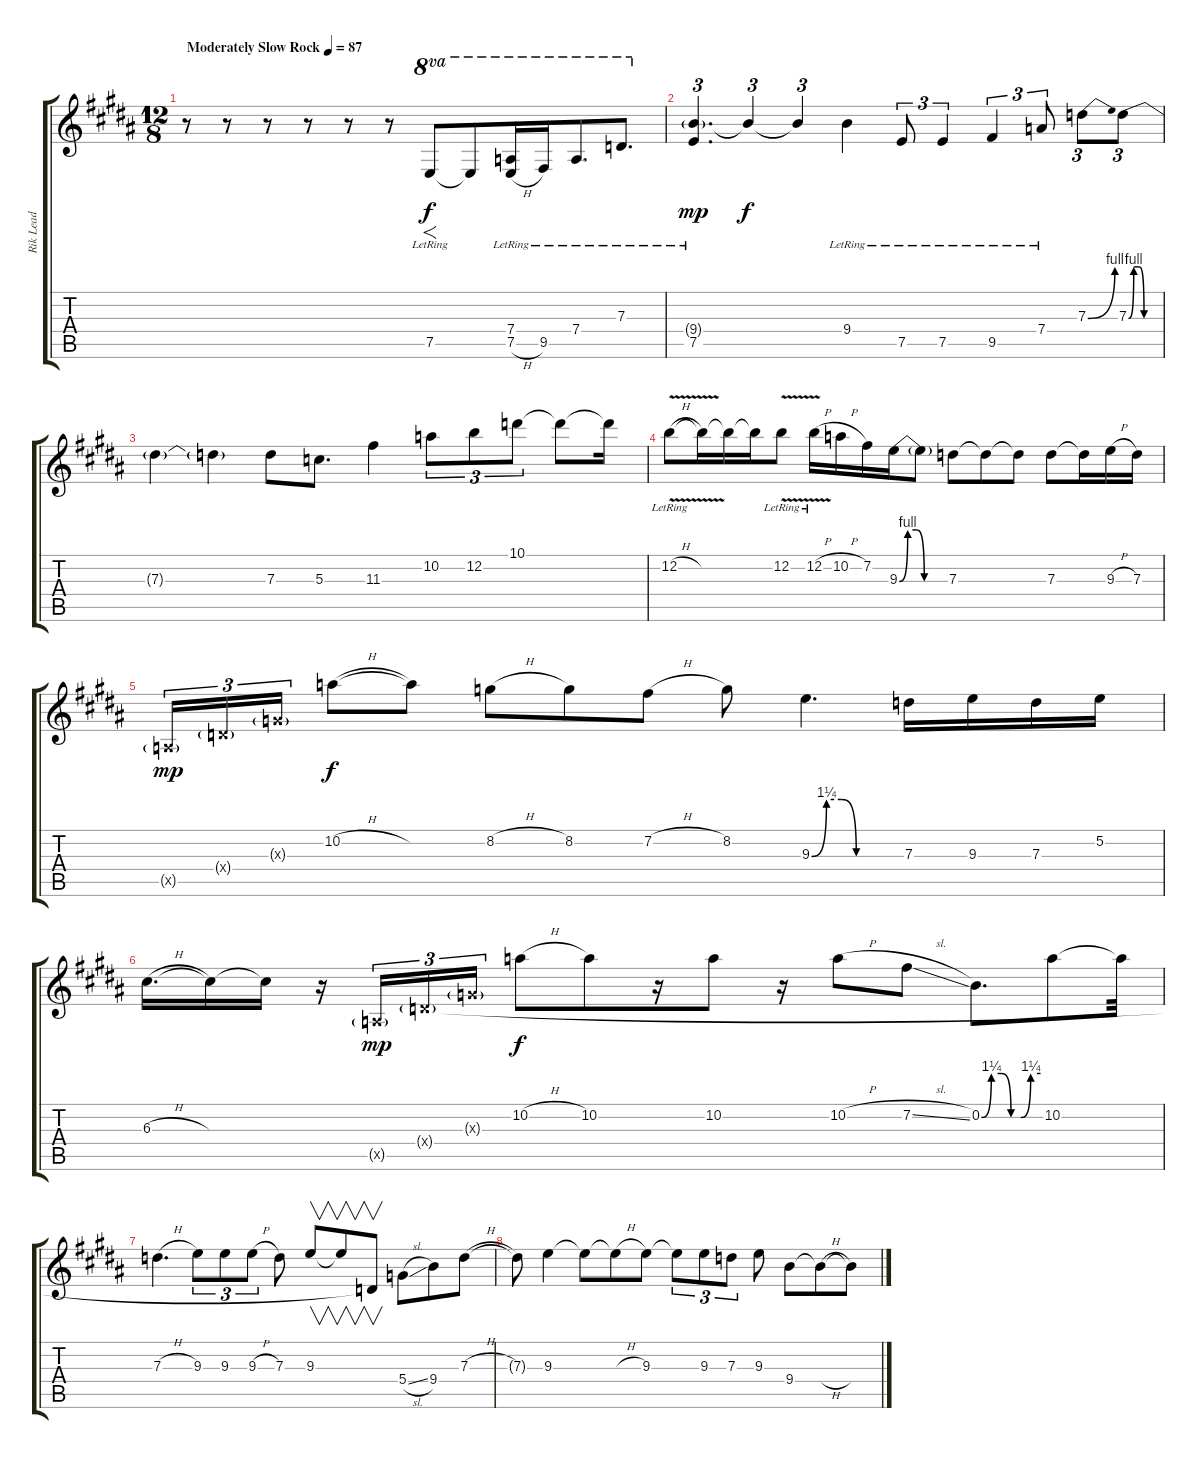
\track ("Rik Lead" "Rik Lead") {instrument electricguitarjazz}
\staff {score tabs}
\tuning (E4 B3 G3 D3 A2 E2) {hide}
\ts (12 8)
\tempo (87 "Moderately Slow Rock")
\clef g2
\ks b
r.8{dy f instrument electricguitarjazz} r.8 r.8 r.8 r.8 r.8 7.5{lr}.8{f ot 8va} 7.5{t}.8{ot 8va} (7.4 7.5{h lr}).16{ot 8va} 9.5{lr}.16{ot 8va beam merge} 7.4{lr}.8{d ot 8va} 7.3{lr}.8{d ot 8va} |
(9.4{g lr} 7.5{lr}).4{d tu (3 2) dy mp beam Up} 9.4{t}.4{tu (3 2) dy f beam Up} 9.4{t}.4{tu (3 2) beam Up} 9.4{lr}.4 7.5{lr}.8{tu (3 2)} 7.5{lr}.4{tu (3 2)} 9.5{lr}.4{tu (3 2)} 7.4{lr}.8{tu (3 2)} 7.3{be (bend 0 0 60 4)}.8{tu (3 2)} 7.3{be (custom 0 0 10 4 20 4 30 0 60 0)}.8{tu (3 2)} |
7.3{t}.4 7.3{t}.4 7.3.8 5.3.8{d} 11.3.4 10.2.8{tu (3 2)} 12.2.8{tu (3 2)} 10.1.8{tu (3 2)} 10.1{t}.8 10.1{t}.16 |
12.2{v h lr}.8 12.2{t}.16 12.2{t}.16 12.2{t}.16 12.2{v lr}.8 12.2{v h lr}.16 10.2{h}.16 7.2.16 9.3{be (custom 0 0 10 4 20 4 30 0 60 0)}.16 9.3{t}.8 7.3.8 7.3{t}.8 7.3{t}.8 7.3.8 7.3{t}.16 9.3{h}.16 7.3.16 |
0.5{g x}.16{tu (3 2) dy mp} 0.4{g x}.16{tu (3 2)} 0.3{g x}.16{tu (3 2)} 10.2{h}.8{dy f} 10.2{t}.8 8.2{h}.8 8.2.8 7.2{h}.8 8.2.8 9.3{be (custom 0 0 10 5 20 5 30 0 60 0)}.4{d} 7.3.16 9.3.16 7.3.16 5.2.16 |
6.3{h}.16{d} 6.3{t}.16 6.3{t}.16 r.16 0.5{g x}.16{tu (3 2) dy mp} 0.4{g x}.16{tu (3 2)} 0.3{g x}.16{tu (3 2)} 10.2{h}.8{dy f} 10.2.8 r.16 10.2.8 r.16 10.2{h}.8 7.2{sl}.8 0.2{be (custom 0 0 10 5 20 5 30 0 40 0 50 5 60 5)}.8{d} 10.2.8 10.2{t}.32 |
7.3{h}.4{d} 9.3.8{tu (3 2)} 9.3.8{tu (3 2)} 9.3{h}.8{tu (3 2)} 7.3.8 9.3.8{v} 9.3{t}.8{v} 0.4{t}.8{v} 5.4{sl}.8 9.4.8 7.3{h}.8 |
7.3{t}.8 9.3.4 9.3{t}.8 9.3{h t}.8 9.3.8 9.3{t}.8{tu (3 2)} 9.3.8{tu (3 2)} 7.3.8{tu (3 2)} 9.3.8 9.4.8 9.4{h t}.8 9.4{t}.8
